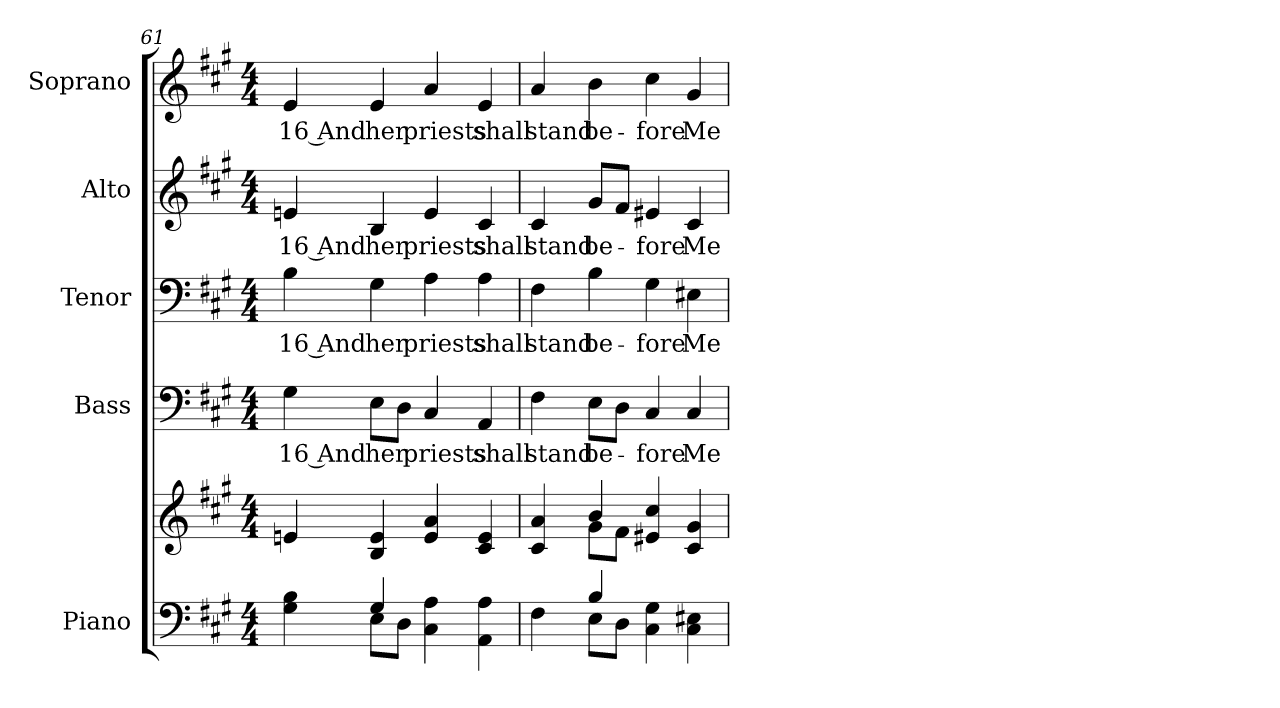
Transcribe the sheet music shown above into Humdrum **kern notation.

**kern	**kern	**kern	**text	**kern	**text	**kern	**text	**kern	**text
*part5	*part5	*part4	*part4	*part3	*part3	*part2	*part2	*part1	*part1
*staff6	*staff5	*staff4	*staff4	*staff3	*staff3	*staff2	*staff2	*staff1	*staff1
*I"Piano	*	*I"Bass	*	*I"Tenor	*	*I"Alto	*	*I"Soprano	*
*I'Pno.	*	*I'B.	*	*I'T.	*	*I'A.	*	*I'S.	*
!!LO:PB:g=z
*clefF4	*clefG2	*clefF4	*	*clefF4	*	*clefG2	*	*clefG2	*
*k[f#c#g#]	*k[f#c#g#]	*k[f#c#g#]	*	*k[f#c#g#]	*	*k[f#c#g#]	*	*k[f#c#g#]	*
*A:	*A:	*A:	*	*A:	*	*A:	*	*A:	*
*M4/4	*M4/4	*M4/4	*	*M4/4	*	*M4/4	*	*M4/4	*
=61	=61	=61	=61	=61	=61	=61	=61	=61	=61
*^	*	*	*	*	*	*	*	*	*
!	!	!	!	!LO:LY:b:color=#000000	!	!	!	!	!	!
!	!	!	!	!	!	!LO:LY:b:color=#000000	!	!	!	!
!	!	!	!	!	!	!	!	!LO:LY:b:color=#000000	!	!
!	!	!	!	!	!	!	!	!	!	!LO:LY:b:color=#000000
4G#i\ 4Bi	4ryy	4eni/	4G#i\	16 And	4Bi\	16 And	4eni/	16 And	4ei/	16 And
!	!	!	!	!LO:LY:b:color=#000000	!	!	!	!	!	!
!	!	!	!	!	!	!LO:LY:b:color=#000000	!	!	!	!
!	!	!	!	!	!	!	!	!LO:LY:b:color=#000000	!	!
!	!	!	!	!	!	!	!	!	!	!LO:LY:b:color=#000000
4G#i/	8Ei\L	4Bi/ 4ei	8Ei\L	her	4G#i\	her	4Bi/	her	4ei/	her
.	8Di\J	.	8Di\J	.	.	.	.	.	.	.
!	!	!	!	!LO:LY:b:color=#000000	!	!	!	!	!	!
!	!	!	!	!	!	!LO:LY:b:color=#000000	!	!	!	!
!	!	!	!	!	!	!	!	!LO:LY:b:color=#000000	!	!
!	!	!	!	!	!	!	!	!	!	!LO:LY:b:color=#000000
4C#i\ 4Ai	2ryy	4ei/ 4ai	4C#i/	priests	4Ai\	priests	4ei/	priests	4ai/	priests
!	!	!	!	!LO:LY:b:color=#000000	!	!	!	!	!	!
!	!	!	!	!	!	!LO:LY:b:color=#000000	!	!	!	!
!	!	!	!	!	!	!	!	!LO:LY:b:color=#000000	!	!
!	!	!	!	!	!	!	!	!	!	!LO:LY:b:color=#000000
4AAi\ 4Ai	.	4c#i/ 4ei	4AAi/	shall	4Ai\	shall	4c#i/	shall	4ei/	shall
=62	=62	=62	=62	=62	=62	=62	=62	=62	=62	=62
*	*	*^	*	*	*	*	*	*	*	*
!	!	!	!	!	!LO:LY:b:color=#000000	!	!	!	!	!	!
!	!	!	!	!	!	!	!LO:LY:b:color=#000000	!	!	!	!
!	!	!	!	!	!	!	!	!	!LO:LY:b:color=#000000	!	!
!	!	!	!	!	!	!	!	!	!	!	!LO:LY:b:color=#000000
4F#i\	4ryy	4c#i/ 4ai	4ryy	4F#i\	stand	4F#i\	stand	4c#i/	stand	4ai/	stand
!	!	!	!	!	!LO:LY:b:color=#000000	!	!	!	!	!	!
!	!	!	!	!	!	!	!LO:LY:b:color=#000000	!	!	!	!
!	!	!	!	!	!	!	!	!	!LO:LY:b:color=#000000	!	!
!	!	!	!	!	!	!	!	!	!	!	!LO:LY:b:color=#000000
4Bi/	8Ei\L	4bi/	8g#i\L	8Ei\L	be-	4Bi\	be-	8g#i/L	be-	4bi\	be-
.	8Di\J	.	8f#i\J	8Di\J	.	.	.	8f#i/J	.	.	.
!	!	!	!	!	!LO:LY:b:color=#000000	!	!	!	!	!	!
!	!	!	!	!	!	!	!LO:LY:b:color=#000000	!	!	!	!
!	!	!	!	!	!	!	!	!	!LO:LY:b:color=#000000	!	!
!	!	!	!	!	!	!	!	!	!	!	!LO:LY:b:color=#000000
4C#i\ 4G#i	2ryy	4e#Xi/ 4cc#i	2ryy	4C#i/	-fore	4G#i\	-fore	4e#Xi/	-fore	4cc#i\	-fore
!	!	!	!	!	!LO:LY:b:color=#000000	!	!	!	!	!	!
!	!	!	!	!	!	!	!LO:LY:b:color=#000000	!	!	!	!
!	!	!	!	!	!	!	!	!	!LO:LY:b:color=#000000	!	!
!	!	!	!	!	!	!	!	!	!	!	!LO:LY:b:color=#000000
4C#i\ 4E#Xi	.	4c#i/ 4g#i	.	4C#i/	Me	4E#Xi\	Me	4c#i/	Me	4g#i/	Me
*v	*v	*	*	*	*	*	*	*	*	*	*
*	*v	*v	*	*	*	*	*	*	*	*
=	=	=	=	=	=	=	=	=	=
*-	*-	*-	*-	*-	*-	*-	*-	*-	*-
